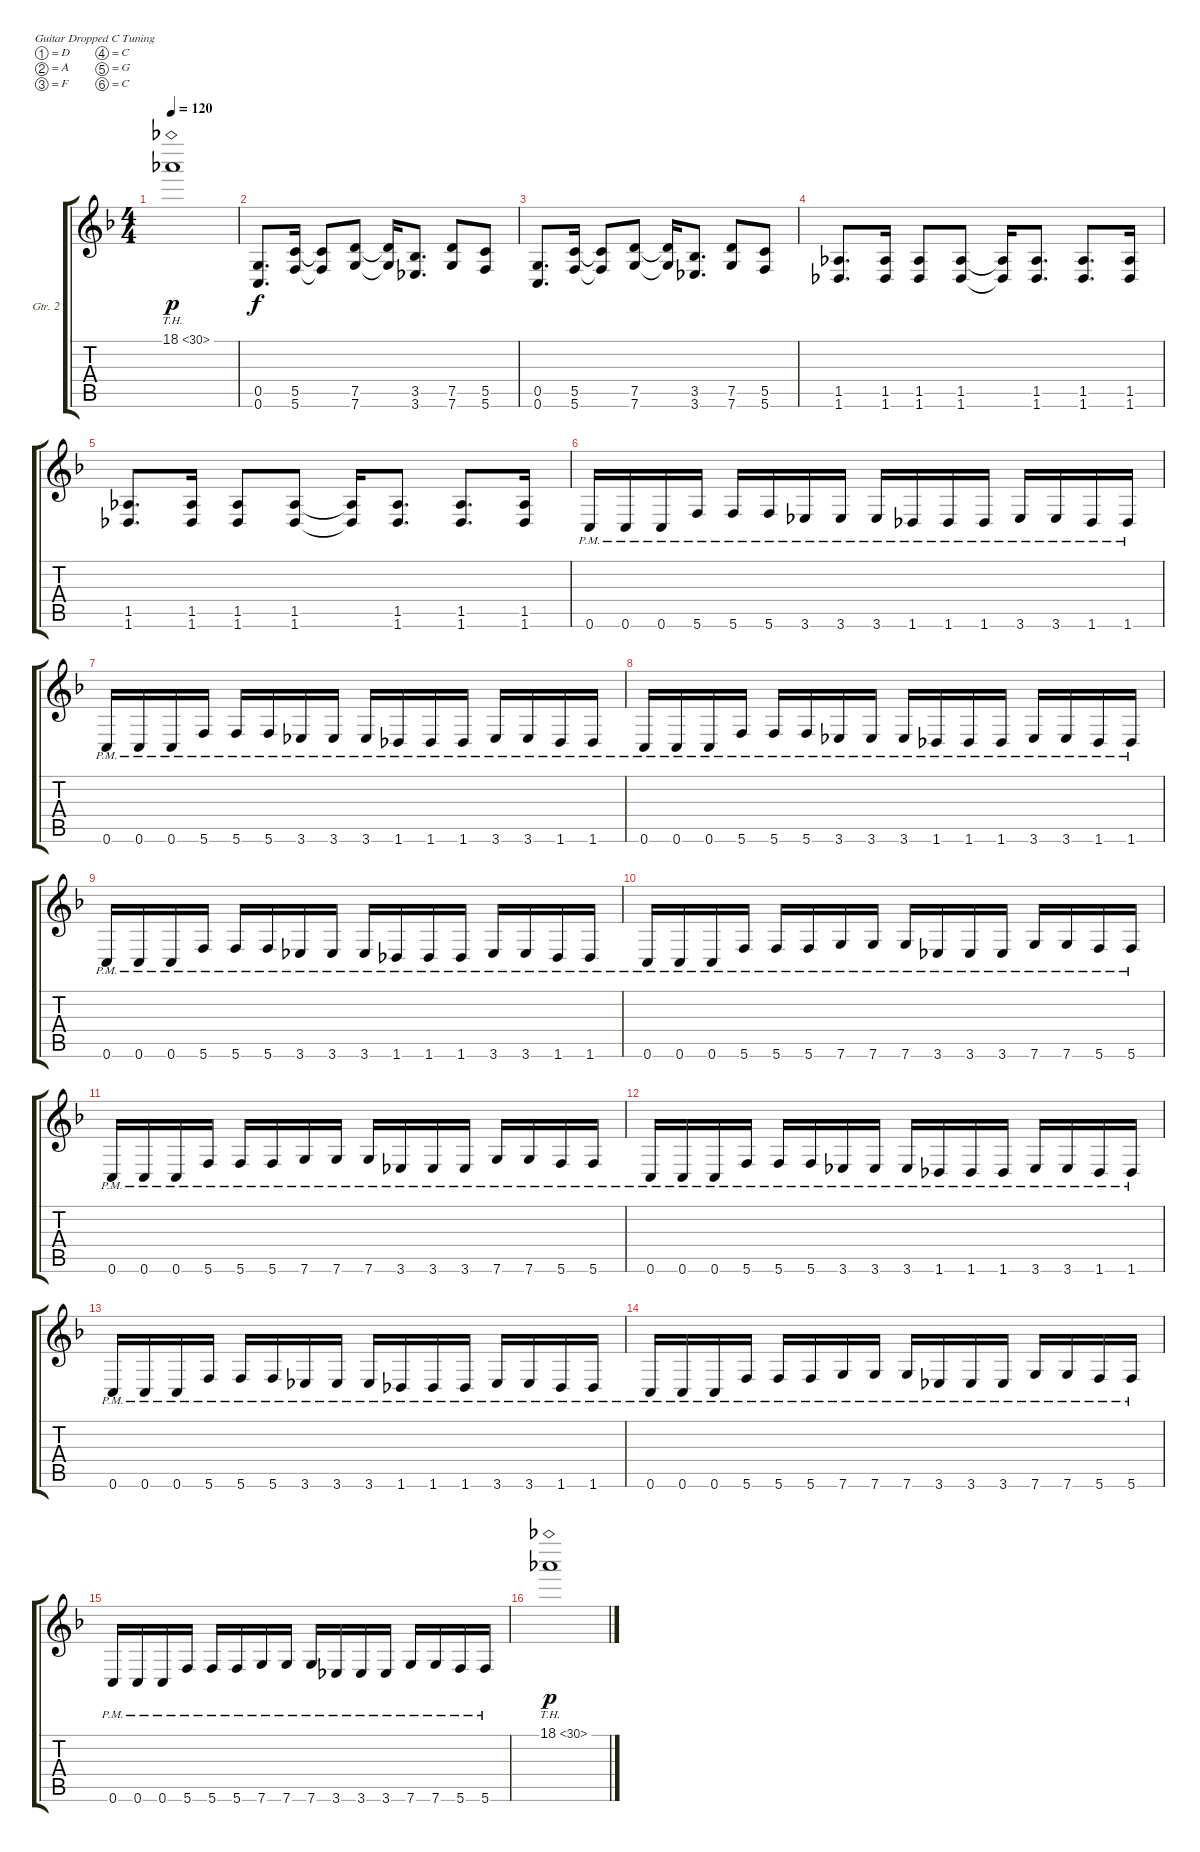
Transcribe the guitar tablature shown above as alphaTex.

\defaultSystemsLayout 4
\bracketExtendMode groupsimilarinstruments
\firstSystemTrackNameOrientation horizontal
\otherSystemsTrackNameOrientation horizontal
\track ("Electric Guitar" "Gtr. 2") {instrument distortionguitar}
\staff {score tabs}
\tuning (D4 A3 F3 C3 G2 C2)
\ts (4 4)
\tempo 120
\clef g2
\ks f
18.1{th 12}.1{dy p} |
(0.6 0.5).8{d dy f} (5.6 5.5).16 (5.6{t} 5.5{t}).8 (7.6 7.5).8 (7.6{t} 7.5{t}).16 (3.6 3.5).8{d} (7.6 7.5).8 (5.6 5.5).8 |
(0.6 0.5).8{d} (5.6 5.5).16 (5.6{t} 5.5{t}).8 (7.6 7.5).8 (7.6{t} 7.5{t}).16 (3.6 3.5).8{d} (7.6 7.5).8 (5.6 5.5).8 |
(1.6 1.5).8{d} (1.5 1.6).16 (1.6 1.5).8 (1.5 1.6).8 (1.5{t} 1.6{t}).16 (1.6 1.5).8{d} (1.5 1.6).8{d} (1.6 1.5).16 |
(1.6 1.5).8{d} (1.5 1.6).16 (1.6 1.5).8 (1.5 1.6).8 (1.5{t} 1.6{t}).16 (1.6 1.5).8{d} (1.5 1.6).8{d} (1.6 1.5).16 |
0.6{pm}.16 0.6{pm}.16 0.6{pm}.16 5.6{pm}.16 5.6{pm}.16 5.6{pm}.16 3.6{pm}.16 3.6{pm}.16 3.6{pm}.16 1.6{pm}.16 1.6{pm}.16 1.6{pm}.16 3.6{pm}.16 3.6{pm}.16 1.6{pm}.16 1.6{pm}.16 |
0.6{pm}.16 0.6{pm}.16 0.6{pm}.16 5.6{pm}.16 5.6{pm}.16 5.6{pm}.16 3.6{pm}.16 3.6{pm}.16 3.6{pm}.16 1.6{pm}.16 1.6{pm}.16 1.6{pm}.16 3.6{pm}.16 3.6{pm}.16 1.6{pm}.16 1.6{pm}.16 |
0.6{pm}.16 0.6{pm}.16 0.6{pm}.16 5.6{pm}.16 5.6{pm}.16 5.6{pm}.16 3.6{pm}.16 3.6{pm}.16 3.6{pm}.16 1.6{pm}.16 1.6{pm}.16 1.6{pm}.16 3.6{pm}.16 3.6{pm}.16 1.6{pm}.16 1.6{pm}.16 |
0.6{pm}.16 0.6{pm}.16 0.6{pm}.16 5.6{pm}.16 5.6{pm}.16 5.6{pm}.16 3.6{pm}.16 3.6{pm}.16 3.6{pm}.16 1.6{pm}.16 1.6{pm}.16 1.6{pm}.16 3.6{pm}.16 3.6{pm}.16 1.6{pm}.16 1.6{pm}.16 |
0.6{pm}.16 0.6{pm}.16 0.6{pm}.16 5.6{pm}.16 5.6{pm}.16 5.6{pm}.16 7.6{pm}.16 7.6{pm}.16 7.6{pm}.16 3.6{pm}.16 3.6{pm}.16 3.6{pm}.16 7.6{pm}.16 7.6{pm}.16 5.6{pm}.16 5.6{pm}.16 |
0.6{pm}.16 0.6{pm}.16 0.6{pm}.16 5.6{pm}.16 5.6{pm}.16 5.6{pm}.16 7.6{pm}.16 7.6{pm}.16 7.6{pm}.16 3.6{pm}.16 3.6{pm}.16 3.6{pm}.16 7.6{pm}.16 7.6{pm}.16 5.6{pm}.16 5.6{pm}.16 |
0.6{pm}.16 0.6{pm}.16 0.6{pm}.16 5.6{pm}.16 5.6{pm}.16 5.6{pm}.16 3.6{pm}.16 3.6{pm}.16 3.6{pm}.16 1.6{pm}.16 1.6{pm}.16 1.6{pm}.16 3.6{pm}.16 3.6{pm}.16 1.6{pm}.16 1.6{pm}.16 |
0.6{pm}.16 0.6{pm}.16 0.6{pm}.16 5.6{pm}.16 5.6{pm}.16 5.6{pm}.16 3.6{pm}.16 3.6{pm}.16 3.6{pm}.16 1.6{pm}.16 1.6{pm}.16 1.6{pm}.16 3.6{pm}.16 3.6{pm}.16 1.6{pm}.16 1.6{pm}.16 |
0.6{pm}.16 0.6{pm}.16 0.6{pm}.16 5.6{pm}.16 5.6{pm}.16 5.6{pm}.16 7.6{pm}.16 7.6{pm}.16 7.6{pm}.16 3.6{pm}.16 3.6{pm}.16 3.6{pm}.16 7.6{pm}.16 7.6{pm}.16 5.6{pm}.16 5.6{pm}.16 |
0.6{pm}.16 0.6{pm}.16 0.6{pm}.16 5.6{pm}.16 5.6{pm}.16 5.6{pm}.16 7.6{pm}.16 7.6{pm}.16 7.6{pm}.16 3.6{pm}.16 3.6{pm}.16 3.6{pm}.16 7.6{pm}.16 7.6{pm}.16 5.6{pm}.16 5.6{pm}.16 |
18.1{th 12}.1{dy p}
